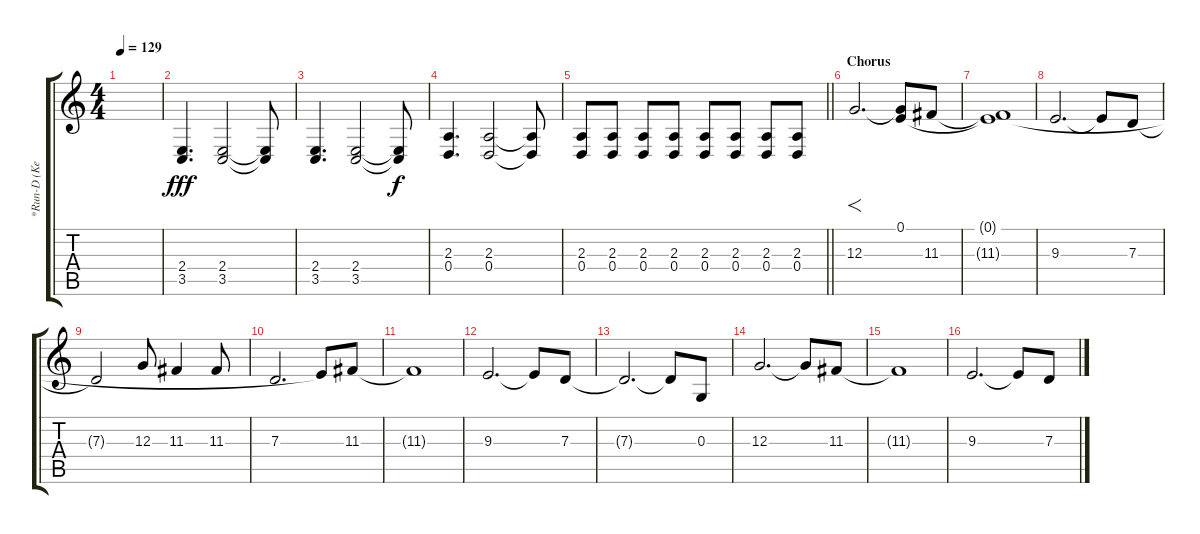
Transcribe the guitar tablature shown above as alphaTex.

\track ("*Run-D (Keyboard 2)" "*Run-D (Ke") {instrument lead2sawtooth}
\staff {score tabs}
\tuning (E4 B3 G3 D3 A2 E2) {hide}
\ts (4 4)
\tempo 129
\clef g2
\ks c
|
(2.4 3.5).4{d dy fff} (2.4 3.5).2 (2.4{t} 3.5{t}).8 |
(2.4 3.5).4{d} (2.4 3.5).2 (2.4{t} 3.5{t}).8{dy f} |
(2.3 0.4).4{d} (2.3 0.4).2 (2.3{t} 0.4{t}).8 |
\barLineRight lightlight
(2.3 0.4).8 (2.3 0.4).8 (2.3 0.4).8 (2.3 0.4).8 (2.3 0.4).8 (2.3 0.4).8 (2.3 0.4).8 (2.3 0.4).8 |
\section ("" "Chorus")
12.3.2{f d volume 8 instrument stringensemble1} (0.1 12.3{t}).8 11.3.8 |
(0.1{t} 11.3{t}).1 |
9.3.2{d} 9.3{t}.8 7.3.8 |
7.3{t}.2 12.3.8 11.3.4 11.3.8 |
7.3.2{d} 0.1{t}.8 11.3.8 |
11.3{t}.1 |
9.3.2{d} 9.3{t}.8 7.3.8 |
7.3{t}.2{d} 7.3{t}.8 0.3.8 |
12.3.2{d} 12.3{t}.8 11.3.8 |
11.3{t}.1 |
9.3.2{d} 9.3{t}.8 7.3.8
